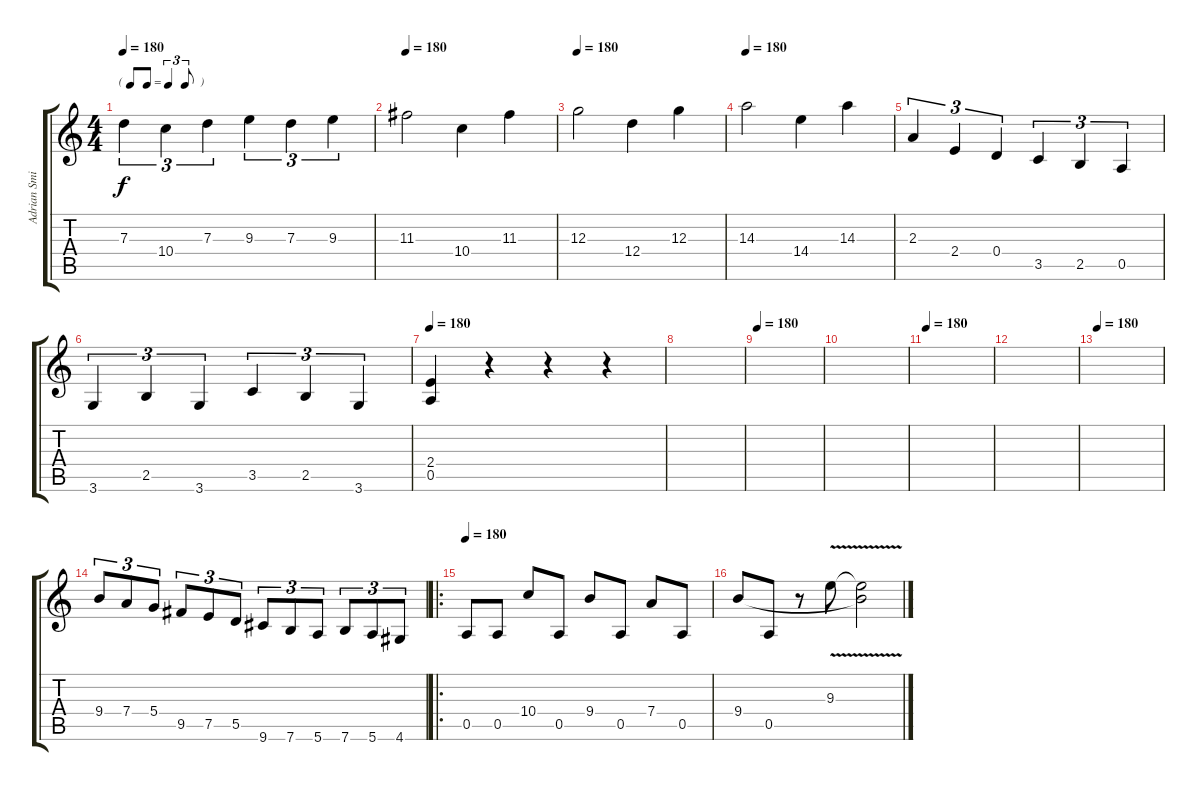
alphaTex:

\track ("Adrian Smith" "Adrian Smi") {instrument distortionguitar}
\staff {score tabs}
\tuning (E4 B3 G3 D3 A2 E2) {hide}
\ts (4 4)
\tf triplet8th
\tempo 180
\clef g2
\ks c
7.3.4{tu (3 2) dy f} 10.4.4{tu (3 2)} 7.3.4{tu (3 2)} 9.3.4{tu (3 2)} 7.3.4{tu (3 2)} 9.3.4{tu (3 2)} |
\tempo 180
11.3.2 10.4.4 11.3.4 |
\tempo 180
12.3.2 12.4.4 12.3.4 |
\tempo 180
14.3.2 14.4.4 14.3.4 |
2.3.4{tu (3 2)} 2.4.4{tu (3 2)} 0.4.4{tu (3 2)} 3.5.4{tu (3 2)} 2.5.4{tu (3 2)} 0.5.4{tu (3 2)} |
3.6.4{tu (3 2)} 2.5.4{tu (3 2)} 3.6.4{tu (3 2)} 3.5.4{tu (3 2)} 2.5.4{tu (3 2)} 3.6.4{tu (3 2)} |
\tempo 180
(2.4 0.5).4 r.4 r.4 r.4 |
|
\tempo 180
|
|
\tempo 180
|
|
\tempo 180
|
9.4.8{tu (3 2)} 7.4.8{tu (3 2)} 5.4.8{tu (3 2)} 9.5.8{tu (3 2)} 7.5.8{tu (3 2)} 5.5.8{tu (3 2)} 9.6.8{tu (3 2)} 7.6.8{tu (3 2)} 5.6.8{tu (3 2)} 7.6.8{tu (3 2)} 5.6.8{tu (3 2)} 4.6.8{tu (3 2)} |
\ro
\tempo 180
0.5.8 0.5.8 10.4.8 0.5.8 9.4.8 0.5.8 7.4.8 0.5.8 |
9.4.8 0.5.8 r.8 9.3{v}.8 (9.3{t} 9.4{t}).2
